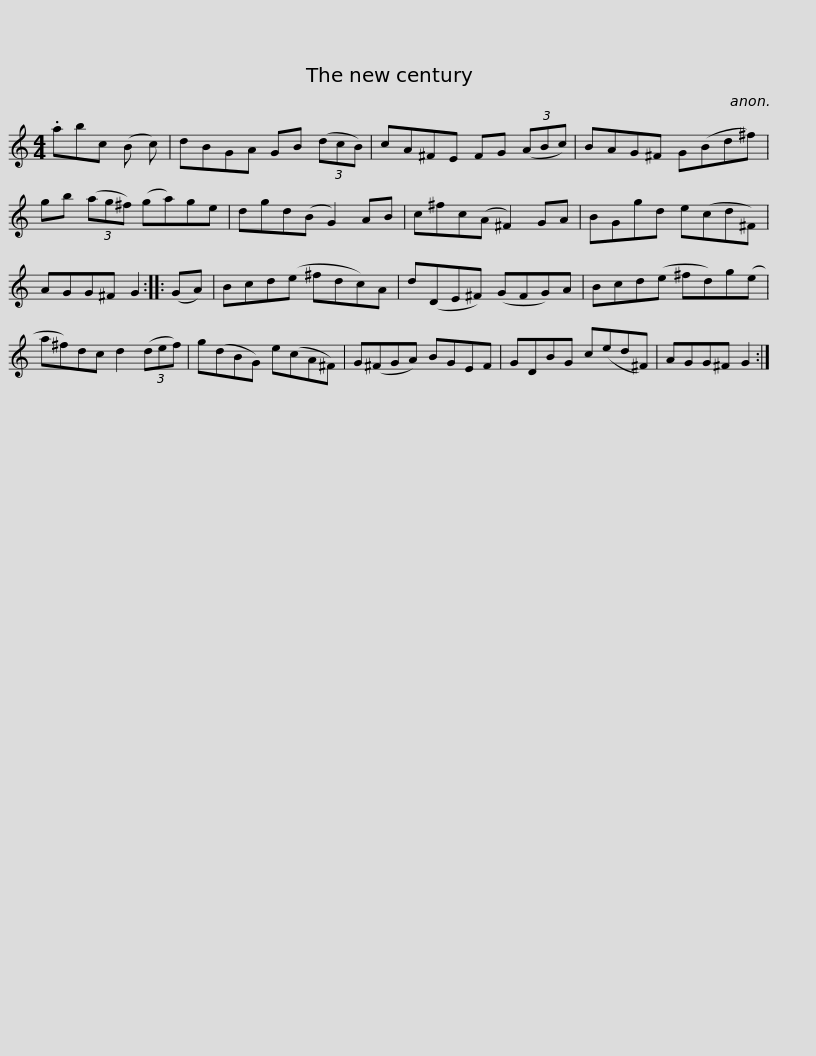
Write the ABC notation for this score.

X:1
L:1/8
M:4/4
I:linebreak $
K:C
V:1 treble
V:1
 .abc (B c) | dBGA GB (3(dcB) | cA^FE FG (3(ABc) | BAG^F G(Bd^f) | gb (3(ag^f) (ga)ge |$ %5
 dgd(B G2) AB | c^fc(A ^F2) GA | BGgd e(cd^F) | AGG^F G2 :: (GA) | %10
 Bcd(e ^fdc)A |$ d(DE^F) (GFG)A | Bcd(e ^fd)g(e | a^f)dc d2 (3(def) | g(dBG) e(cA^F) | %15
 G(^FGA) BGEF |$ GDBG c(ed^F) | AGG^F G2 :| %18
